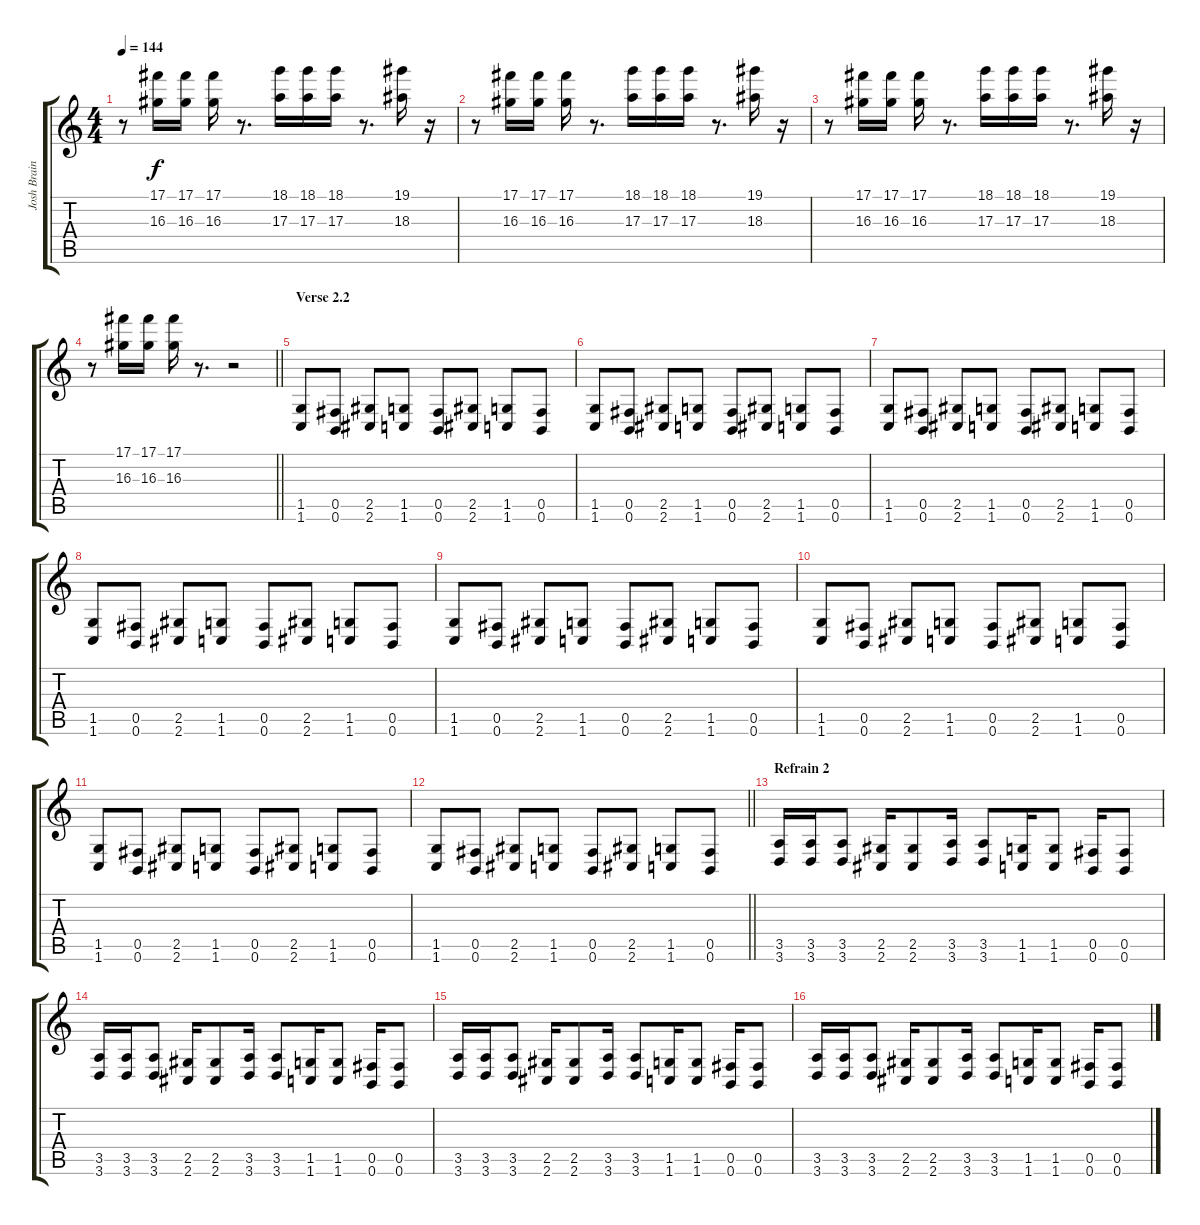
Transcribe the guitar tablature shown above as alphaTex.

\track ("Josh Brainard" "Josh Brain") {instrument distortionguitar}
\staff {score tabs}
\tuning (Db4 Ab3 E3 B2 Gb2 B1) {hide}
\ts (4 4)
\tempo 144
\clef g2
\ks c
r.8{dy f} (17.1 16.3).16{balance 0} (17.1 16.3).16 (17.1 16.3).16 r.8{d} (18.1 17.3).16{volume 9 balance 8} (18.1 17.3).16 (18.1 17.3).16 r.8{d} (19.1 18.3).16{volume 13 balance 16} r.16 |
r.8 (17.1 16.3).16{balance 0} (17.1 16.3).16 (17.1 16.3).16 r.8{d} (18.1 17.3).16{volume 9 balance 8} (18.1 17.3).16 (18.1 17.3).16 r.8{d} (19.1 18.3).16{volume 13 balance 16} r.16 |
r.8 (17.1 16.3).16{balance 0} (17.1 16.3).16 (17.1 16.3).16 r.8{d} (18.1 17.3).16{volume 9 balance 8} (18.1 17.3).16 (18.1 17.3).16 r.8{d} (19.1 18.3).16{volume 13 balance 16} r.16 |
\barLineRight lightlight
r.8 (17.1 16.3).16{balance 0} (17.1 16.3).16 (17.1 16.3).16 r.8{d} r.2 |
\section ("" "Verse 2.2")
(1.5 1.6).8{instrument distortionguitar} (0.5 0.6).8 (2.5 2.6).8 (1.5 1.6).8 (0.5 0.6).8 (2.5 2.6).8 (1.5 1.6).8 (0.5 0.6).8 |
(1.5 1.6).8 (0.5 0.6).8 (2.5 2.6).8 (1.5 1.6).8 (0.5 0.6).8 (2.5 2.6).8 (1.5 1.6).8 (0.5 0.6).8 |
(1.5 1.6).8 (0.5 0.6).8 (2.5 2.6).8 (1.5 1.6).8 (0.5 0.6).8 (2.5 2.6).8 (1.5 1.6).8 (0.5 0.6).8 |
(1.5 1.6).8 (0.5 0.6).8 (2.5 2.6).8 (1.5 1.6).8 (0.5 0.6).8 (2.5 2.6).8 (1.5 1.6).8 (0.5 0.6).8 |
(1.5 1.6).8 (0.5 0.6).8 (2.5 2.6).8 (1.5 1.6).8 (0.5 0.6).8 (2.5 2.6).8 (1.5 1.6).8 (0.5 0.6).8 |
(1.5 1.6).8 (0.5 0.6).8 (2.5 2.6).8 (1.5 1.6).8 (0.5 0.6).8 (2.5 2.6).8 (1.5 1.6).8 (0.5 0.6).8 |
(1.5 1.6).8 (0.5 0.6).8 (2.5 2.6).8 (1.5 1.6).8 (0.5 0.6).8 (2.5 2.6).8 (1.5 1.6).8 (0.5 0.6).8 |
\barLineRight lightlight
(1.5 1.6).8 (0.5 0.6).8 (2.5 2.6).8 (1.5 1.6).8 (0.5 0.6).8 (2.5 2.6).8 (1.5 1.6).8 (0.5 0.6).8 |
\section ("" "Refrain 2")
(3.5 3.6).16 (3.5 3.6).16 (3.5 3.6).8 (2.5 2.6).16 (2.5 2.6).8 (3.5 3.6).16 (3.5 3.6).8 (1.5 1.6).16 (1.5 1.6).8 (0.5 0.6).16 (0.5 0.6).8 |
(3.5 3.6).16 (3.5 3.6).16 (3.5 3.6).8 (2.5 2.6).16 (2.5 2.6).8 (3.5 3.6).16 (3.5 3.6).8 (1.5 1.6).16 (1.5 1.6).8 (0.5 0.6).16 (0.5 0.6).8 |
(3.5 3.6).16 (3.5 3.6).16 (3.5 3.6).8 (2.5 2.6).16 (2.5 2.6).8 (3.5 3.6).16 (3.5 3.6).8 (1.5 1.6).16 (1.5 1.6).8 (0.5 0.6).16 (0.5 0.6).8 |
(3.5 3.6).16 (3.5 3.6).16 (3.5 3.6).8 (2.5 2.6).16 (2.5 2.6).8 (3.5 3.6).16 (3.5 3.6).8 (1.5 1.6).16 (1.5 1.6).8 (0.5 0.6).16 (0.5 0.6).8
